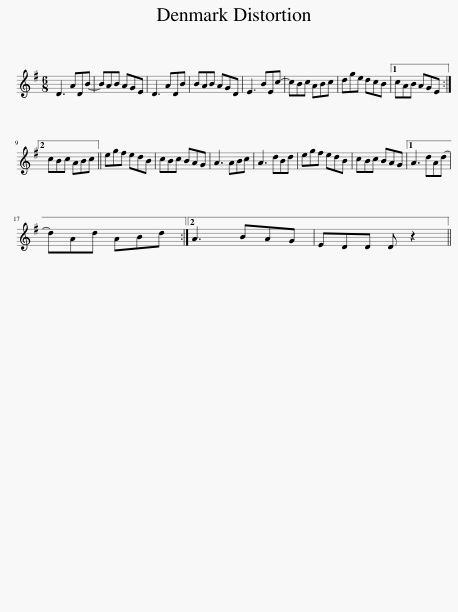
X:1
L:1/8
M:6/8
I:linebreak $
K:G
V:1 treble
V:1
 D3 ADB- | BAB AGE | D3 ADB | BAB AGD | E3 BEc- | %5
 cBc ABc | dge dcB |1 cAB AGE :|2$ cBc ABc || egf edB | %10
 cBc BAG | A3 ABc | A3 dBd | egf edB | cBc BAG |1 %15
 A3 dAd- |$ dAd ABd :|2 A3 BAG | EDD D z2 || %19
